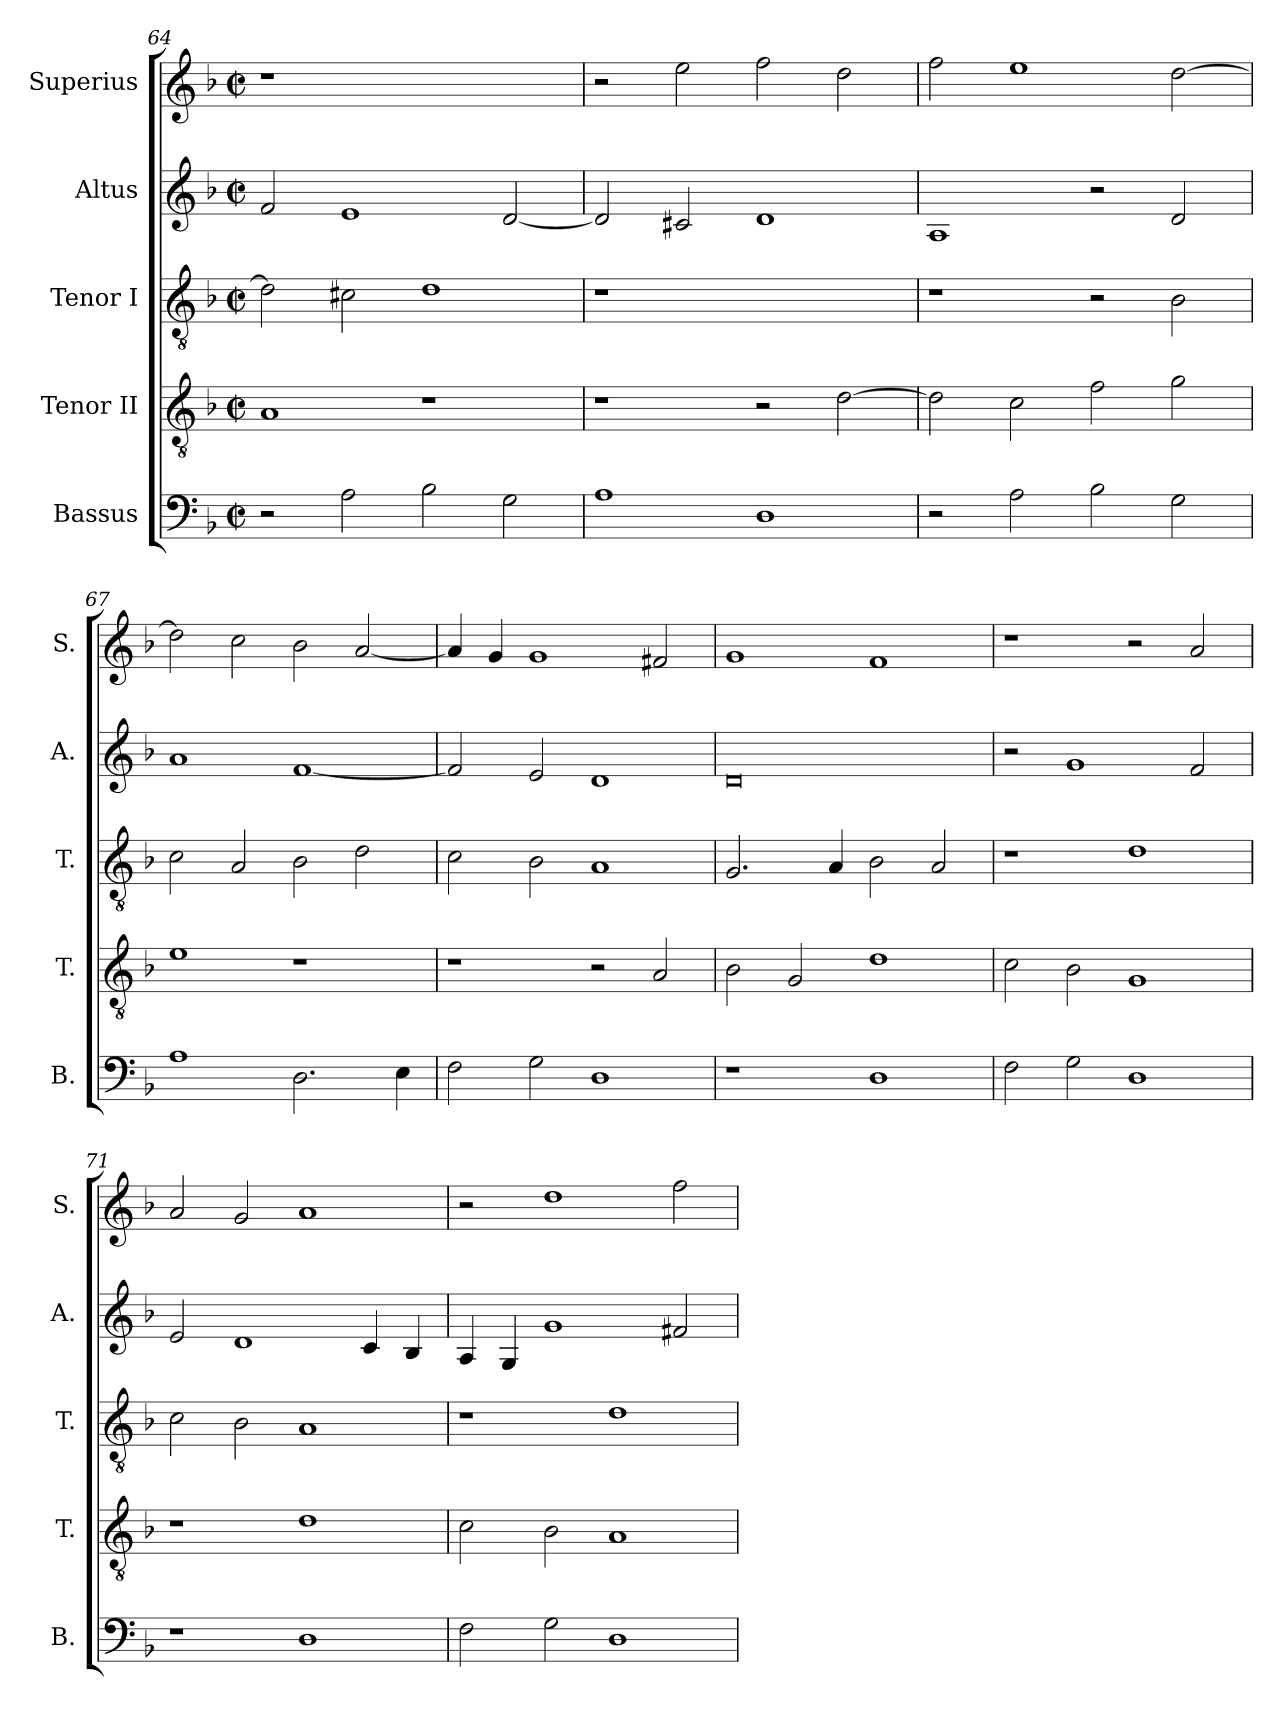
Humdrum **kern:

**kern	**kern	**kern	**kern	**kern
*part5	*part4	*part3	*part2	*part1
*staff5	*staff4	*staff3	*staff2	*staff1
*I"Bassus	*I"Tenor II	*I"Tenor I	*I"Altus	*I"Superius
*I'B.	*I'T.	*I'T.	*I'A.	*I'S.
*clefF4	*clefGv2	*clefGv2	*clefG2	*clefG2
*	*ITrd7c12	*ITrd7c12	*	*
*k[b-]	*k[b-]	*k[b-]	*k[b-]	*k[b-]
*F:	*F:	*F:	*F:	*F:
*M2/2	*M2/2	*M2/2	*M2/2	*M2/2
*met(c|)	*met(c|)	*met(c|)	*met(c|)	*met(c|)
=64	=64	=64	=64	=64
!	!	!	!	!LO:N:vis=1
2r	1AAi	2Di\]	2fi/	1r
2Ai\	.	2C#Xi\	1ei	.
2B-i\	1r	1Di	.	1ryy
2Gi\	.	.	[<2di/	.
=65	=65	=65	=65	=65
!	!	!LO:N:vis=1	!	!
1Ai	1r	1r	2di/]	2r
.	.	.	2c#Xi/	2eei\
1Di	2r	1ryy	1di	2ffi\
.	[>2Di\	.	.	2ddi\
=66	=66	=66	=66	=66
2r	2Di\]	1r	1Ai	2ffi\
2Ai\	2Ci\	.	.	1eei
2B-i\	2Fi\	2r	2r	.
2Gi\	2Gi\	2BB-i\	2di/	[>2ddi\
!!LO:LB:g=z
=67	=67	=67	=67	=67
1Ai	1Ei	2Ci\	1ai	2ddi\]
.	.	2AAi/	.	2cci\
2.Di\	1r	2BB-i\	[<1fi	2b-i\
.	.	2Di\	.	[<2ai/
4Ei\	.	.	.	.
=68	=68	=68	=68	=68
2Fi\	1r	2Ci\	2fi/]	4ai/]
.	.	.	.	4gi/
2Gi\	.	2BB-i\	2ei/	1gi
1Di	2r	1AAi	1di	.
.	2AAi/	.	.	2f#Xi/
=69	=69	=69	=69	=69
1r	2BB-i\	2.GGi/	0di	1gi
.	2GGi/	.	.	.
.	.	4AAi/	.	.
1Di	1Di	2BB-i\	.	1fi
.	.	2AAi/	.	.
=70	=70	=70	=70	=70
2Fi\	2Ci\	1r	2r	1r
2Gi\	2BB-i\	.	1gi	.
1Di	1GGi	1Di	.	2r
.	.	.	2fi/	2ai/
=71	=71	=71	=71	=71
1r	1r	2Ci\	2ei/	2ai/
.	.	2BB-i\	1di	2gi/
1Di	1Di	1AAi	.	1ai
.	.	.	4ci/	.
.	.	.	4B-i/	.
!!LO:PB:g=z
=72	=72	=72	=72	=72
2Fi\	2Ci\	1r	4Ai/	2r
.	.	.	4Gi/	.
2Gi\	2BB-i\	.	1gi	1ddi
1Di	1AAi	1Di	.	.
.	.	.	2f#Xi/	2ffi\
=	=	=	=	=
*-	*-	*-	*-	*-
